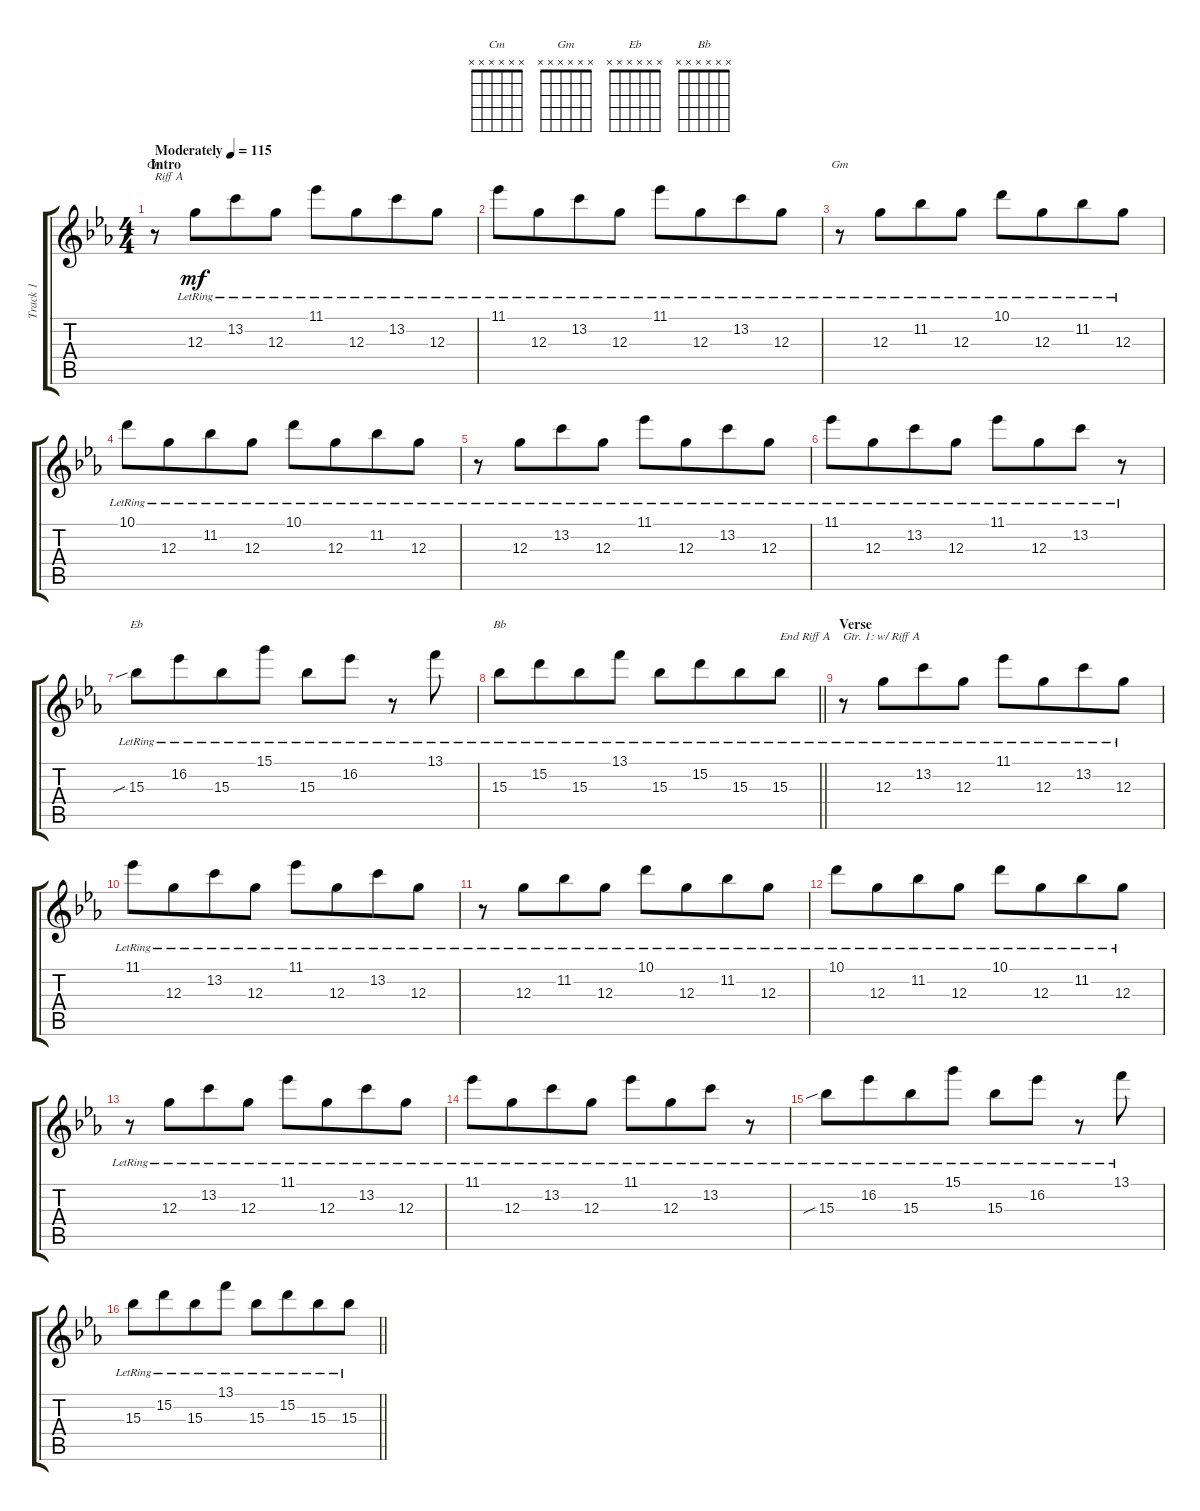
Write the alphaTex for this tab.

\track ("Track 1" "Track 1") {instrument electricguitarclean}
\staff {score tabs}
\tuning (E4 B3 G3 D3 A2 E2) {hide}
\chord ("Cm" x x x x x x)
\chord ("Gm" x x x x x x)
\chord ("Eb" x x x x x x)
\chord ("Bb" x x x x x x)
\ts (4 4)
\section ("" "Intro")
\tempo (115 "Moderately")
\clef g2
\ks eb
r.8{ch "Cm" txt "Riff A" dy mf instrument electricguitarclean} 12.3{lr}.8{beam merge} 13.2{lr}.8 12.3{lr}.8 11.1{lr}.8 12.3{lr}.8{beam merge} 13.2{lr}.8 12.3{lr}.8 |
11.1{lr}.8 12.3{lr}.8{beam merge} 13.2{lr}.8 12.3{lr}.8 11.1{lr}.8 12.3{lr}.8{beam merge} 13.2{lr}.8 12.3{lr}.8 |
r.8{ch "Gm"} 12.3{lr}.8{beam merge} 11.2{lr}.8 12.3{lr}.8 10.1{lr}.8 12.3{lr}.8{beam merge} 11.2{lr}.8 12.3{lr}.8 |
10.1{lr}.8 12.3{lr}.8{beam merge} 11.2{lr}.8 12.3{lr}.8 10.1{lr}.8 12.3{lr}.8{beam merge} 11.2{lr}.8 12.3{lr}.8 |
r.8 12.3{lr}.8{beam merge} 13.2{lr}.8 12.3{lr}.8 11.1{lr}.8 12.3{lr}.8{beam merge} 13.2{lr}.8 12.3{lr}.8 |
11.1{lr}.8 12.3{lr}.8{beam merge} 13.2{lr}.8 12.3{lr}.8 11.1{lr}.8 12.3{lr}.8{beam merge} 13.2{lr}.8 r.8 |
15.3{sib lr}.8{ch "Eb"} 16.2{lr}.8{beam merge} 15.3{lr}.8 15.1{lr}.8 15.3{lr}.8 16.2{lr}.8 r.8 13.1{lr}.8 |
\barLineRight lightlight
15.3{lr}.8{ch "Bb"} 15.2{lr}.8{beam merge} 15.3{lr}.8 13.1{lr}.8 15.3{lr}.8 15.2{lr}.8{beam merge} 15.3{lr}.8 15.3{lr}.8{txt "End Riff A"} |
\section ("" "Verse")
r.8{txt "Gtr. 1: w/ Riff A"} 12.3{lr}.8{beam merge} 13.2{lr}.8 12.3{lr}.8 11.1{lr}.8 12.3{lr}.8{beam merge} 13.2{lr}.8 12.3{lr}.8 |
11.1{lr}.8 12.3{lr}.8{beam merge} 13.2{lr}.8 12.3{lr}.8 11.1{lr}.8 12.3{lr}.8{beam merge} 13.2{lr}.8 12.3{lr}.8 |
r.8 12.3{lr}.8{beam merge} 11.2{lr}.8 12.3{lr}.8 10.1{lr}.8 12.3{lr}.8{beam merge} 11.2{lr}.8 12.3{lr}.8 |
10.1{lr}.8 12.3{lr}.8{beam merge} 11.2{lr}.8 12.3{lr}.8 10.1{lr}.8 12.3{lr}.8{beam merge} 11.2{lr}.8 12.3{lr}.8 |
r.8 12.3{lr}.8{beam merge} 13.2{lr}.8 12.3{lr}.8 11.1{lr}.8 12.3{lr}.8{beam merge} 13.2{lr}.8 12.3{lr}.8 |
11.1{lr}.8 12.3{lr}.8{beam merge} 13.2{lr}.8 12.3{lr}.8 11.1{lr}.8 12.3{lr}.8{beam merge} 13.2{lr}.8 r.8 |
15.3{sib lr}.8 16.2{lr}.8{beam merge} 15.3{lr}.8 15.1{lr}.8 15.3{lr}.8 16.2{lr}.8 r.8 13.1{lr}.8 |
\barLineRight lightlight
15.3{lr}.8 15.2{lr}.8{beam merge} 15.3{lr}.8 13.1{lr}.8 15.3{lr}.8 15.2{lr}.8{beam merge} 15.3{lr}.8 15.3{lr}.8
